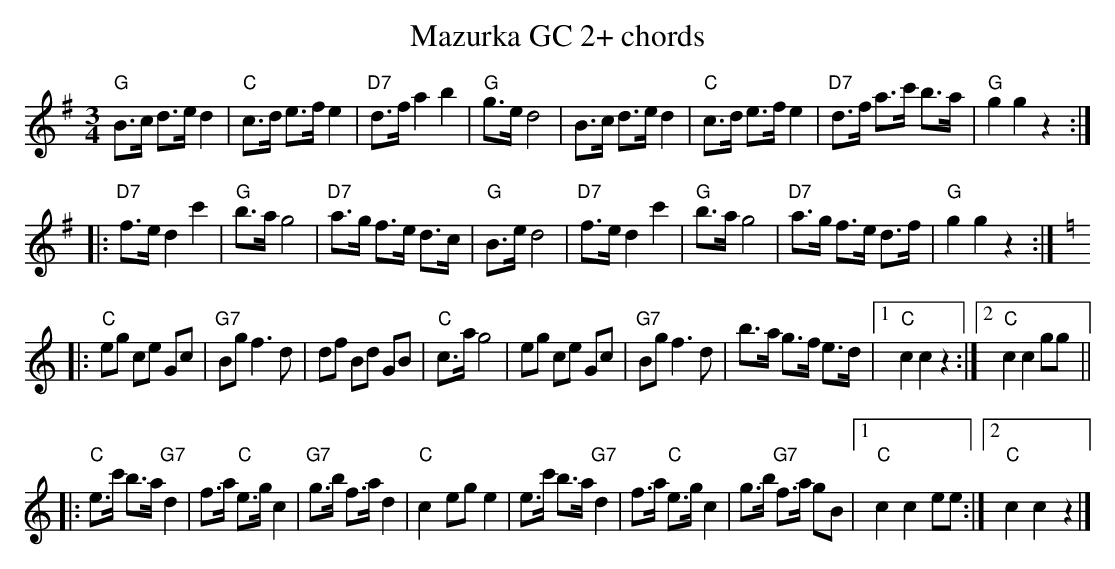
X:1
T:Mazurka GC 2+ chords
M:3/4
L:1/8
K:Gmaj%%MIDI gchordon
"G"B>c d>e d2 | "C"c>d e>f e2 | "D7"d>f a2b2 | "G"g>e d4 | B>c d>e d2 | "C"c>d e>f e2 | "D7"d>f a>c' b>a | "G"g2g2z2 ::
"D7"f>ed2c'2 | "G"b>ag4 | "D7"a>g f>e d>c | "G"B>ed4 | "D7"f>ed2c'2 | "G"b>ag4 | "D7"a>g f>e d>f | "G"g2g2z2 :: [K:Cmaj]
"C"eg ce Gc | "G7"Bg f3d | df Bd GB | "C"c>ag4 | eg ce Gc | "G7"Bg f3d | b>a g>f e>d |1 "C"c2c2z2 :|2 "C"c2c2 gg ||
|: "C"e>c' b>a"G7"d2 | f>a "C"e>gc2 | "G7"g>b f>ad2 | "C"c2 ege2 | e>c' b>a"G7"d2 | f>a "C"e>gc2 | g>b "G7"f>a gB |1 "C"c2c2ee :|2 "C"c2c2z2 |]
